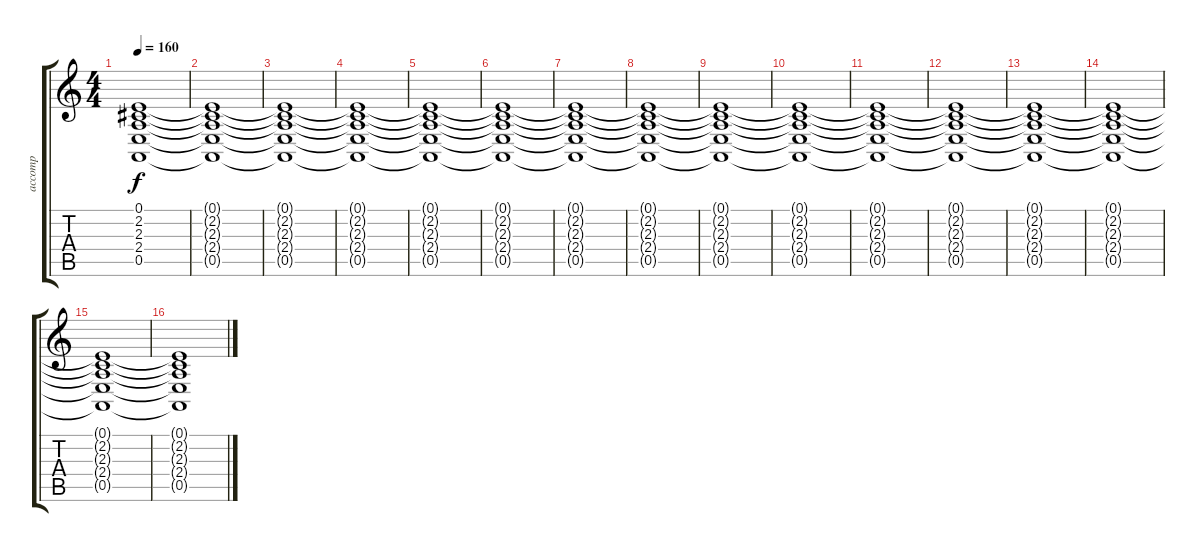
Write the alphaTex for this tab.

\track ("accomp" "accomp") {instrument stringensemble1}
\staff {score tabs}
\tuning (E4 B3 G3 D3 A2 E2) {hide}
\ts (4 4)
\tempo 160
\clef g2
\ks c
(0.1{t} 2.2{t} 2.3{t} 2.4{t} 0.5{t}).1{dy f} |
(0.1{t} 2.2{t} 2.3{t} 2.4{t} 0.5{t}).1 |
(0.1{t} 2.2{t} 2.3{t} 2.4{t} 0.5{t}).1 |
(0.1{t} 2.2{t} 2.3{t} 2.4{t} 0.5{t}).1 |
(0.1{t} 2.2{t} 2.3{t} 2.4{t} 0.5{t}).1 |
(0.1{t} 2.2{t} 2.3{t} 2.4{t} 0.5{t}).1 |
(0.1{t} 2.2{t} 2.3{t} 2.4{t} 0.5{t}).1 |
(0.1{t} 2.2{t} 2.3{t} 2.4{t} 0.5{t}).1 |
(0.1{t} 2.2{t} 2.3{t} 2.4{t} 0.5{t}).1 |
(0.1{t} 2.2{t} 2.3{t} 2.4{t} 0.5{t}).1 |
(0.1{t} 2.2{t} 2.3{t} 2.4{t} 0.5{t}).1 |
(0.1{t} 2.2{t} 2.3{t} 2.4{t} 0.5{t}).1 |
(0.1{t} 2.2{t} 2.3{t} 2.4{t} 0.5{t}).1 |
(0.1{t} 2.2{t} 2.3{t} 2.4{t} 0.5{t}).1 |
(0.1{t} 2.2{t} 2.3{t} 2.4{t} 0.5{t}).1 |
(0.1{t} 2.2{t} 2.3{t} 2.4{t} 0.5{t}).1
